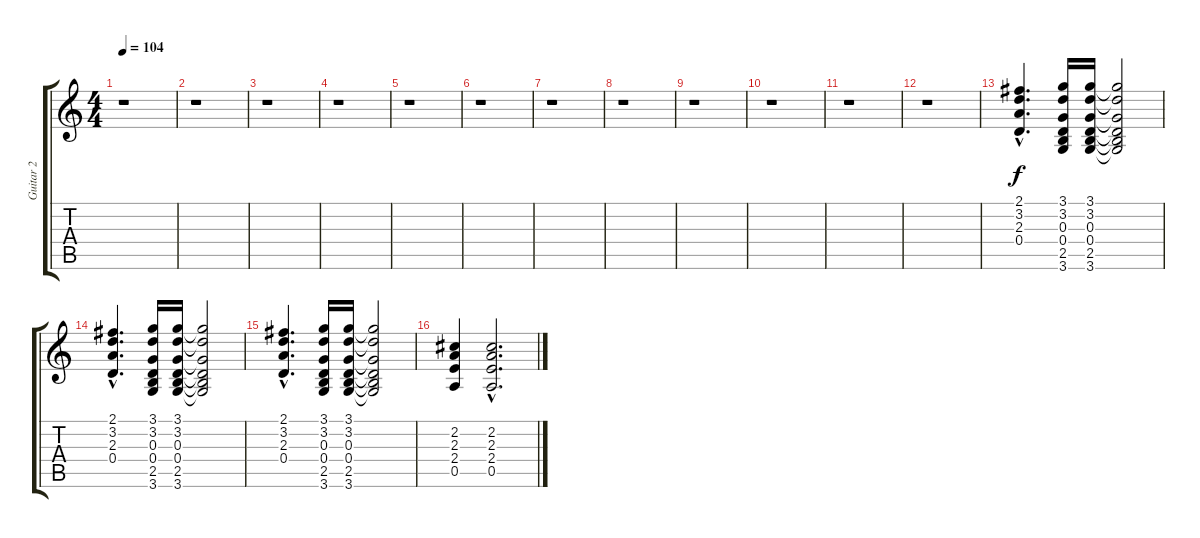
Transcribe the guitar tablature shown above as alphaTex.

\track ("Guitar 2" "Guitar 2") {instrument electricguitarclean}
\staff {score tabs}
\tuning (E4 B3 G3 D3 A2 E2) {hide}
\ts (4 4)
\tempo 104
\clef g2
\ks c
r.1{dy f} |
r.1 |
r.1 |
r.1 |
r.1 |
r.1 |
r.1 |
r.1 |
r.1 |
r.1 |
r.1 |
r.1 |
(2.1{hac} 3.2{hac} 2.3{hac} 0.4{hac}).4{d} (3.1 3.2 0.3 0.4 2.5 3.6).16 (3.1 3.2 0.3 0.4 2.5 3.6).16 (3.1{t} 3.2{t} 0.3{t} 0.4{t} 2.5{t} 3.6{t}).2 |
(2.1{hac} 3.2{hac} 2.3{hac} 0.4{hac}).4{d} (3.1 3.2 0.3 0.4 2.5 3.6).16 (3.1 3.2 0.3 0.4 2.5 3.6).16 (3.1{t} 3.2{t} 0.3{t} 0.4{t} 2.5{t} 3.6{t}).2 |
(2.1{hac} 3.2{hac} 2.3{hac} 0.4{hac}).4{d} (3.1 3.2 0.3 0.4 2.5 3.6).16 (3.1 3.2 0.3 0.4 2.5 3.6).16 (3.1{t} 3.2{t} 0.3{t} 0.4{t} 2.5{t} 3.6{t}).2 |
(2.2 2.3 2.4 0.5).4 (2.2{hac} 2.3{hac} 2.4{hac} 0.5{hac}).2{d}
